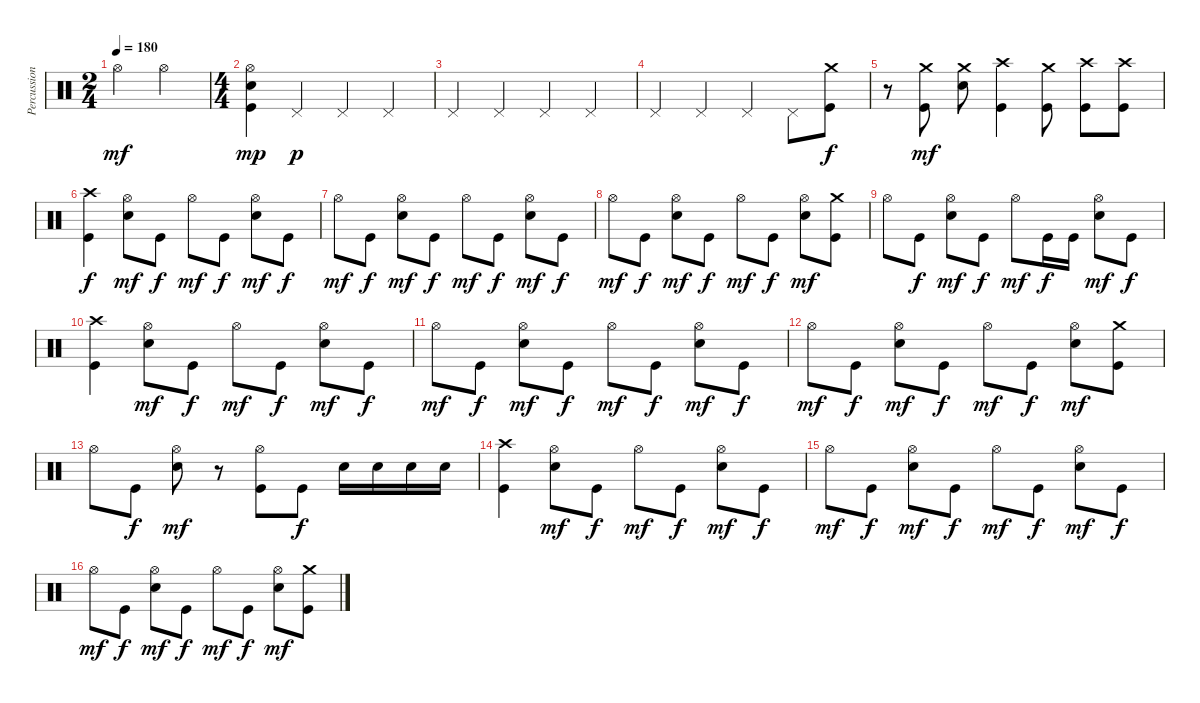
\track ("Percussions" "Percussion") {instrument percussion}
\staff {score}
\articulation defaults
\ts (2 4)
\tempo 180
\clef neutral
\ks c "Hi-Hat (open)".4{dy mf} "Hi-Hat (open)".4
|
\ts (4 4)
("Kick (hit)" "Electric Snare (hit)" "Hi-Hat (open)").4{dy mp} "Pedal Hi-Hat (hit)".4{dy p} "Pedal Hi-Hat (hit)".4 "Pedal Hi-Hat (hit)".4 |
"Pedal Hi-Hat (hit)".4 "Pedal Hi-Hat (hit)".4 "Pedal Hi-Hat (hit)".4 "Pedal Hi-Hat (hit)".4 |
"Pedal Hi-Hat (hit)".4 "Pedal Hi-Hat (hit)".4 "Pedal Hi-Hat (hit)".4 "Pedal Hi-Hat (hit)".8 ("Kick (hit)" "Crash medium (hit)").8{dy f} |
r.8 ("Kick (hit)" "Crash medium (hit)").8{dy mf} ("Electric Snare (hit)" "Crash medium (hit)").8 ("Kick (hit)" "Crash high (hit)").4 ("Kick (hit)" "Crash medium (hit)").8 ("Kick (hit)" "Crash high (hit)").8 ("Kick (hit)" "Crash high (hit)").8 |
("Kick (hit)" "Crash high (hit)").4{dy f} ("Electric Snare (hit)" "Hi-Hat (open)").8{dy mf} "Kick (hit)".8{dy f} "Hi-Hat (open)".8{dy mf} "Kick (hit)".8{dy f} ("Electric Snare (hit)" "Hi-Hat (open)").8{dy mf} "Kick (hit)".8{dy f} |
"Hi-Hat (open)".8{dy mf} "Kick (hit)".8{dy f} ("Electric Snare (hit)" "Hi-Hat (open)").8{dy mf} "Kick (hit)".8{dy f} "Hi-Hat (open)".8{dy mf} "Kick (hit)".8{dy f} ("Electric Snare (hit)" "Hi-Hat (open)").8{dy mf} "Kick (hit)".8{dy f} |
"Hi-Hat (open)".8{dy mf} "Kick (hit)".8{dy f} ("Electric Snare (hit)" "Hi-Hat (open)").8{dy mf} "Kick (hit)".8{dy f} "Hi-Hat (open)".8{dy mf} "Kick (hit)".8{dy f} ("Electric Snare (hit)" "Hi-Hat (open)").8{dy mf} ("Kick (hit)" "Crash medium (hit)").8 |
"Hi-Hat (open)".8 "Kick (hit)".8{dy f} ("Electric Snare (hit)" "Hi-Hat (open)").8{dy mf} "Kick (hit)".8{dy f} "Hi-Hat (open)".8{dy mf} "Kick (hit)".16{dy f} "Kick (hit)".16 ("Electric Snare (hit)" "Hi-Hat (open)").8{dy mf} "Kick (hit)".8{dy f} |
("Kick (hit)" "Crash high (hit)").4 ("Electric Snare (hit)" "Hi-Hat (open)").8{dy mf} "Kick (hit)".8{dy f} "Hi-Hat (open)".8{dy mf} "Kick (hit)".8{dy f} ("Electric Snare (hit)" "Hi-Hat (open)").8{dy mf} "Kick (hit)".8{dy f} |
"Hi-Hat (open)".8{dy mf} "Kick (hit)".8{dy f} ("Electric Snare (hit)" "Hi-Hat (open)").8{dy mf} "Kick (hit)".8{dy f} "Hi-Hat (open)".8{dy mf} "Kick (hit)".8{dy f} ("Electric Snare (hit)" "Hi-Hat (open)").8{dy mf} "Kick (hit)".8{dy f} |
"Hi-Hat (open)".8{dy mf} "Kick (hit)".8{dy f} ("Electric Snare (hit)" "Hi-Hat (open)").8{dy mf} "Kick (hit)".8{dy f} "Hi-Hat (open)".8{dy mf} "Kick (hit)".8{dy f} ("Electric Snare (hit)" "Hi-Hat (open)").8{dy mf} ("Kick (hit)" "Crash medium (hit)").8 |
"Hi-Hat (open)".8 "Kick (hit)".8{dy f} ("Electric Snare (hit)" "Hi-Hat (open)").8{dy mf} r.8 ("Kick (hit)" "Hi-Hat (open)").8 "Kick (hit)".8{dy f} "Electric Snare (hit)".16 "Electric Snare (hit)".16 "Electric Snare (hit)".16 "Electric Snare (hit)".16 |
("Kick (hit)" "Crash high (hit)").4 ("Electric Snare (hit)" "Hi-Hat (open)").8{dy mf} "Kick (hit)".8{dy f} "Hi-Hat (open)".8{dy mf} "Kick (hit)".8{dy f} ("Electric Snare (hit)" "Hi-Hat (open)").8{dy mf} "Kick (hit)".8{dy f} |
"Hi-Hat (open)".8{dy mf} "Kick (hit)".8{dy f} ("Electric Snare (hit)" "Hi-Hat (open)").8{dy mf} "Kick (hit)".8{dy f} "Hi-Hat (open)".8{dy mf} "Kick (hit)".8{dy f} ("Electric Snare (hit)" "Hi-Hat (open)").8{dy mf} "Kick (hit)".8{dy f} |
"Hi-Hat (open)".8{dy mf} "Kick (hit)".8{dy f} ("Electric Snare (hit)" "Hi-Hat (open)").8{dy mf} "Kick (hit)".8{dy f} "Hi-Hat (open)".8{dy mf} "Kick (hit)".8{dy f} ("Electric Snare (hit)" "Hi-Hat (open)").8{dy mf} ("Kick (hit)" "Crash medium (hit)").8
